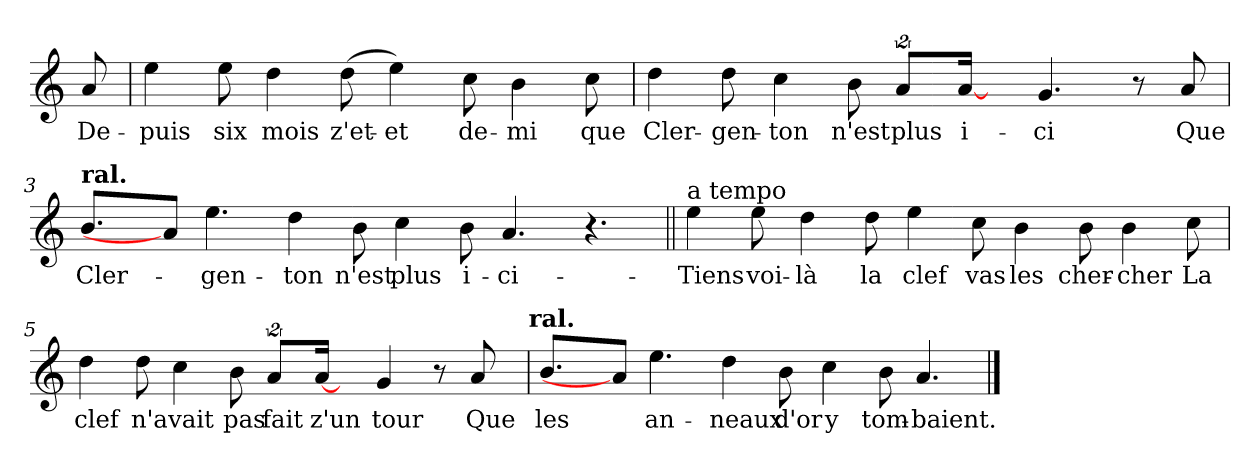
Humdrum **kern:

**kern	**text
*part1	*part1
*staff1	*staff1
*clefG2	*
*k[]	*
*C:	*
=	=
!	!LO:LY:b
8a/	De-
=1	=1
!	!LO:LY:b
4ee\	-puis
!	!LO:LY:b
8ee\	six
!	!LO:LY:b
4dd\	mois
!	!LO:LY:b
(>8dd\	z'et-
!	!LO:LY:b
4ee\)	-et
!	!LO:LY:b
8cc\	de-
!	!LO:LY:b
4b\	-mi
!	!LO:LY:b
8cc\	que
=2	=2
!	!LO:LY:b
4dd\	Cler-
!	!LO:LY:b
8dd\	-gen-
!	!LO:LY:b
4cc\	-ton
!	!LO:LY:b
8b\	n'est
!	!LO:LY:b
16%3a/L	plus
!	!LO:LY:b
[16a/J	i-
8ryy	.
!	!LO:LY:b
4.g/	-ci
8r	.
!	!LO:LY:b
8a/	Que
!!LO:LB:g=z
=3	=3
!LO:TX:a:B:t=ral.	!
!	!LO:LY:b
4.b\	Cler-
8a/J]	.
!	!LO:LY:b
4.ee\	-gen-
!	!LO:LY:b
4dd\	-ton
!	!LO:LY:b
8b\	n'est
!	!LO:LY:b
4cc\	plus
!	!LO:LY:b
8b\	i-
!	!LO:LY:b
4.a/	-ci-
4.r	.
=4||	=4||
!LO:TX:a:t=a tempo	!
!	!LO:LY:b
4ee\	-Tiens
!	!LO:LY:b
8ee\	voi-
!	!LO:LY:b
4dd\	-là
!	!LO:LY:b
8dd\	la
!	!LO:LY:b
4ee\	clef
!	!LO:LY:b
8cc\	vas
!	!LO:LY:b
4b\	les
!	!LO:LY:b
8b\	cher-
!	!LO:LY:b
4b\	-cher
!	!LO:LY:b
8cc\	La
!!LO:LB:g=z
=5	=5
!	!LO:LY:b
4dd\	clef
!	!LO:LY:b
8dd\	n'a
!	!LO:LY:b
4cc\	vait
!	!LO:LY:b
8b\	pas
!	!LO:LY:b
16%3a/L	fait
!	!LO:LY:b
[16a/J	z'un
8ryy	.
!	!LO:LY:b
4g/	tour
8r	.
!	!LO:LY:b
8a/	Que
32.ryy	.
!LO:TX:a:B:t=ral.	!
=6	=6
!	!LO:LY:b
4.b\	les
8a/J]	.
!	!LO:LY:b
4.ee\	an-
!	!LO:LY:b
4dd\	-neaux
!	!LO:LY:b
8b\	d'or
!	!LO:LY:b
4cc\	y
!	!LO:LY:b
8b\	tom-
!	!LO:LY:b
4.a/	-baient.
==	==
*-	*-
